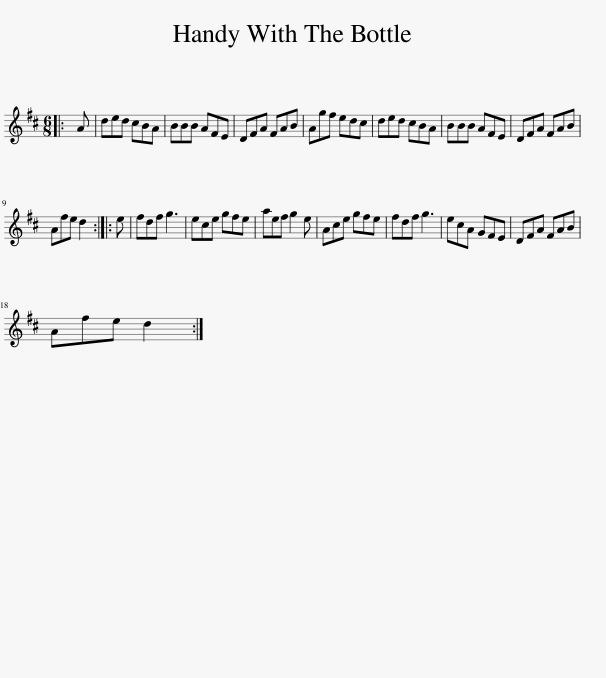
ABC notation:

X:1
L:1/8
M:6/8
I:linebreak $
K:D
V:1 treble
V:1
|: A | ded cBA | BBB AFE | DFA FAB | Agf edc | %5
 ded cBA | BBB AFE | DFA FAB |$ Afe d2 :: e | %10
 fdf g3 | ece gfe | aef g2 e | Ace gfe | fdf g3 | %15
 ecA GFE | DFA FAB |$ Afe d2 :| %18
